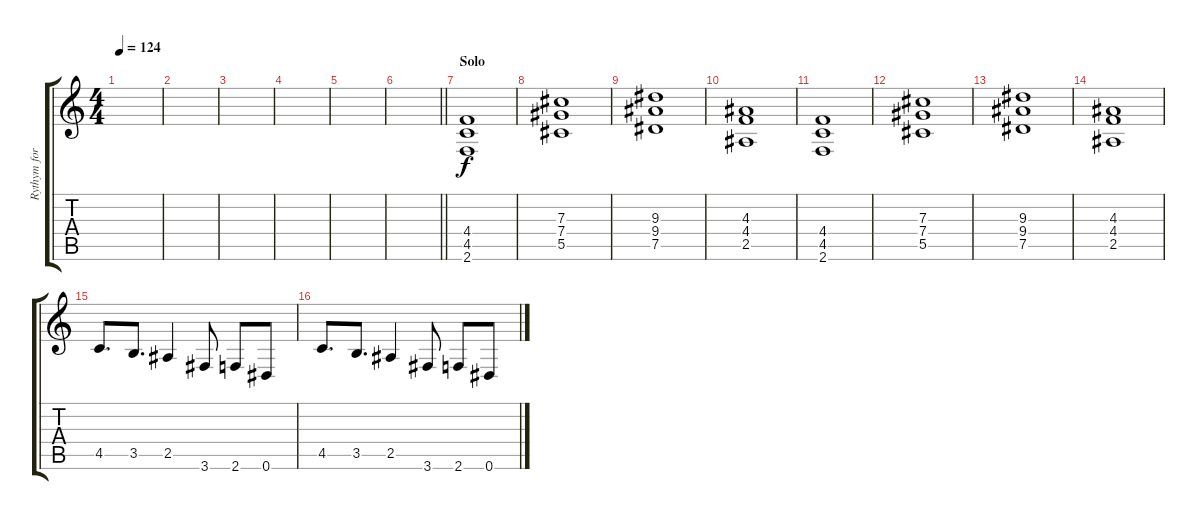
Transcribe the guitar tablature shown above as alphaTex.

\track ("Rythym for solos" "Rythym for") {instrument distortionguitar}
\staff {score tabs}
\tuning (Eb4 Bb3 Gb3 Db3 Ab2 Eb2) {hide}
\ts (4 4)
\tempo 124
\clef g2
\ks c
|
|
|
|
|
\barLineRight lightlight
|
\section ("" "Solo")
(4.4 4.5 2.6).1 |
(7.3 7.4 5.5).1 |
(9.3 9.4 7.5).1 |
(4.3 4.4 2.5).1 |
(4.4 4.5 2.6).1 |
(7.3 7.4 5.5).1 |
(9.3 9.4 7.5).1 |
(4.3 4.4 2.5).1 |
4.5.8{d} 3.5.8{d} 2.5.4 3.6.8 2.6.8 0.6.8 |
4.5.8{d} 3.5.8{d} 2.5.4 3.6.8 2.6.8 0.6.8
